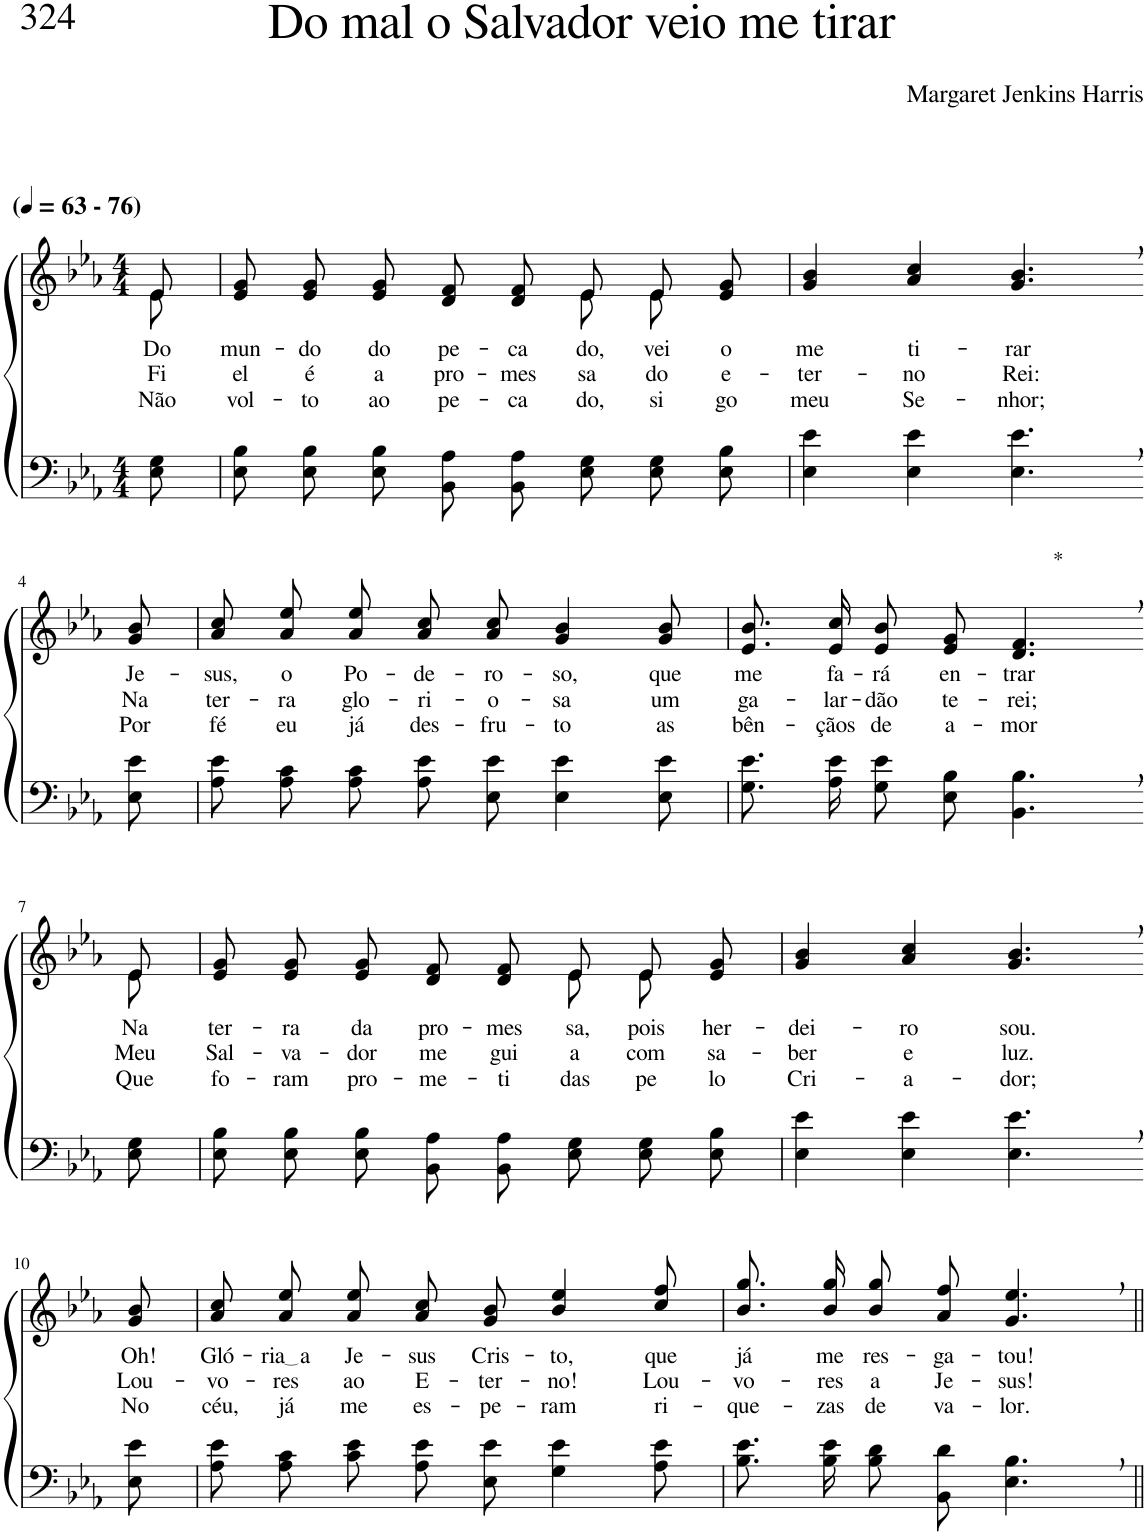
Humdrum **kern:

**kern	**kern	**text	**text	**text
*part2	*part1	*part1	*part1	*part1
*staff2	*staff1	*staff1	*staff1	*staff1
*I"Parte III e IV	*I"Parte I e II	*	*	*
*clefF4	*clefG2	*	*	*
*Trd2c3	*Trd2c3	*	*	*
*k[b-e-a-]	*k[b-e-a-]	*	*	*
*M4/4	*M4/4	*	*	*
*MM63	*MM63	*	*	*
=1	=1	=1	=1	=1
*	*^	*	*	*
!	!LO:TX:a:B:t=(	!	!	!	!
!	!LO:TX:a:B:t=- 76)	!	!	!	!
!	!	!	!LO:LY:b	!LO:LY:b	!LO:LY:b
8E-\ 8G\	8e-/	8e-\	Do	Fi-	Não
=2	=2	=2	=2	=2	=2
!	!	!	!LO:LY:b	!LO:LY:b	!LO:LY:b
8E-\ 8B-\L	8e-/ 8g/L	8ryy	mun-	-el	vol-
!	!	!	!LO:LY:b	!LO:LY:b	!LO:LY:b
*	*v	*v	*	*	*
8E-\ 8B-\J	8e-/ 8g/J	-do	é	-to
!	!	!LO:LY:b	!LO:LY:b	!LO:LY:b
8E-\ 8B-\L	8e-/ 8g/L	do	a	ao
!	!	!LO:LY:b	!LO:LY:b	!LO:LY:b
8BB-\ 8A-\J	8d/ 8f/J	pe-	pro-	pe-
!	!	!LO:LY:b	!LO:LY:b	!LO:LY:b
8BB-\ 8A-\L	8d/ 8f/L	-ca-	-mes-	-ca-
*	*^	*	*	*
!	!	!	!LO:LY:b	!LO:LY:b	!LO:LY:b
8E-\ 8G\J	8e-/J	8e-\L	do,	-sa	-do,
!	!	!	!LO:LY:b	!LO:LY:b	!LO:LY:b
8E-\ 8G\L	8e-/L	8e-\J	vei-	do	si-
!	!	!	!LO:LY:b	!LO:LY:b	!LO:LY:b
8E-\ 8B-\J	8e-/ 8g/J	8ryy	-o	e-	go
=3	=3	=3	=3	=3	=3
!	!	!	!LO:LY:b	!LO:LY:b	!LO:LY:b
*	*v	*v	*	*	*
4E-\ 4e-\	4g/ 4b-/	me	-ter-	meu
!	!	!LO:LY:b	!LO:LY:b	!LO:LY:b
4E-\ 4e-\	4a-/ 4cc/	ti-	-no	Se-
!	!	!LO:LY:b	!LO:LY:b	!LO:LY:b
4.E-\, 4.e-\,	4.g/, 4.b-/,	-rar	Rei:	-nhor;
!!LO:LB:g=z
=4-	=4-	=4-	=4-	=4-
!	!	!LO:LY:b	!LO:LY:b	!LO:LY:b
8E-\ 8e-\	8g/ 8b-/	Je-	Na	Por
=5	=5	=5	=5	=5
!	!	!LO:LY:b	!LO:LY:b	!LO:LY:b
8A-\ 8e-\L	8a-\ 8cc\L	-sus,	ter-	fé
!	!	!LO:LY:b	!LO:LY:b	!LO:LY:b
8A-\ 8c\J	8a-\ 8ee-\J	o	-ra	eu
!	!	!LO:LY:b	!LO:LY:b	!LO:LY:b
8A-\ 8c\L	8a-\ 8ee-\L	Po-	glo-	já
!	!	!LO:LY:b	!LO:LY:b	!LO:LY:b
8A-\ 8e-\J	8a-\ 8cc\J	-de-	-ri-	des-
!	!	!LO:LY:b	!LO:LY:b	!LO:LY:b
8E-\ 8e-\	8a-/ 8cc/	-ro-	-o-	-fru-
!	!	!LO:LY:b	!LO:LY:b	!LO:LY:b
4E-\ 4e-\	4g/ 4b-/	-so,	-sa	-to
!	!	!LO:LY:b	!LO:LY:b	!LO:LY:b
8E-\ 8e-\	8g/ 8b-/	que	um	as
=6	=6	=6	=6	=6
!	!	!LO:LY:b	!LO:LY:b	!LO:LY:b
8.G\ 8.e-\L	8.e-/ 8.b-/L	me	ga-	bên-
!	!	!LO:LY:b	!LO:LY:b	!LO:LY:b
16A-\ 16e-\Jk	16e-/ 16cc/Jk	fa-	-lar-	-çãos
!	!	!LO:LY:b	!LO:LY:b	!LO:LY:b
8G\ 8e-\L	8e-/ 8b-/L	-rá	-dão	de
!	!	!LO:LY:b	!LO:LY:b	!LO:LY:b
8E-\ 8B-\J	8e-/ 8g/J	en-	te-	a-
!	!LO:TX:a:t=*	!	!	!
!	!	!LO:LY:b	!LO:LY:b	!LO:LY:b
4.BB-\, 4.B-\,	4.d/, 4.f/,	-trar	-rei;	-mor
!!LO:LB:g=z
=7-	=7-	=7-	=7-	=7-
*	*^	*	*	*
!	!	!	!LO:LY:b	!LO:LY:b	!LO:LY:b
8E-\ 8G\	8e-/	8e-\	Na	Meu	-Que
=8	=8	=8	=8	=8	=8
!	!	!	!LO:LY:b	!LO:LY:b	!LO:LY:b
8E-\ 8B-\L	8e-/ 8g/L	8ryy	ter-	Sal-	fo-
!	!	!	!LO:LY:b	!LO:LY:b	!LO:LY:b
*	*v	*v	*	*	*
8E-\ 8B-\J	8e-/ 8g/J	-ra	-va-	-ram
!	!	!LO:LY:b	!LO:LY:b	!LO:LY:b
8E-\ 8B-\L	8e-/ 8g/L	da	-dor	pro-
!	!	!LO:LY:b	!LO:LY:b	!LO:LY:b
8BB-\ 8A-\J	8d/ 8f/J	pro-	me	-me-
!	!	!LO:LY:b	!LO:LY:b	!LO:LY:b
8BB-\ 8A-\L	8d/ 8f/L	-mes-	gui-	-ti-
*	*^	*	*	*
!	!	!	!LO:LY:b	!LO:LY:b	!LO:LY:b
8E-\ 8G\J	8e-/J	8e-\L	-sa,	-a	-das
!	!	!	!LO:LY:b	!LO:LY:b	!LO:LY:b
8E-\ 8G\L	8e-/L	8e-\J	pois	com	pe-
!	!	!	!LO:LY:b	!LO:LY:b	!LO:LY:b
8E-\ 8B-\J	8e-/ 8g/J	8ryy	her-	sa-	-lo
=9	=9	=9	=9	=9	=9
!	!	!	!LO:LY:b	!LO:LY:b	!LO:LY:b
*	*v	*v	*	*	*
4E-\ 4e-\	4g/ 4b-/	-dei-	-ber	Cri-
!	!	!LO:LY:b	!LO:LY:b	!LO:LY:b
4E-\ 4e-\	4a-/ 4cc/	-ro	e	-a-
!	!	!LO:LY:b	!LO:LY:b	!LO:LY:b
4.E-\, 4.e-\,	4.g/, 4.b-/,	sou.	luz.	-dor;
!!LO:LB:g=z
=10-	=10-	=10-	=10-	=10-
!	!	!LO:LY:b	!LO:LY:b	!LO:LY:b
8E-\ 8e-\	8g/ 8b-/	Oh!	Lou-	No
=11	=11	=11	=11	=11
!	!	!LO:LY:b	!LO:LY:b	!LO:LY:b
8A-\ 8e-\L	8a-\ 8cc\L	Gló-	-vo-	céu,
!	!	!LO:LY:b	!LO:LY:b	!LO:LY:b
8A-\ 8c\J	8a-\ 8ee-\J	ria a	-res	já
!	!	!LO:LY:b	!LO:LY:b	!LO:LY:b
8c\ 8e-\L	8a-\ 8ee-\L	Je-	ao	me
!	!	!LO:LY:b	!LO:LY:b	!LO:LY:b
8A-\ 8e-\J	8a-\ 8cc\J	-sus	E-	es-
!	!	!LO:LY:b	!LO:LY:b	!LO:LY:b
8E-\ 8e-\	8g/ 8b-/	Cris-	-ter-	-pe-
!	!	!LO:LY:b	!LO:LY:b	!LO:LY:b
4G\ 4e-\	4b-/ 4ee-/	-to,	-no!	-ram
!	!	!LO:LY:b	!LO:LY:b	!LO:LY:b
8A-\ 8e-\	8cc/ 8ff/	que	Lou-	ri-
=12	=12	=12	=12	=12
!	!	!LO:LY:b	!LO:LY:b	!LO:LY:b
8.B-\ 8.e-\L	8.b-\ 8.gg\L	já	-vo-	-que-
!	!	!LO:LY:b	!LO:LY:b	!LO:LY:b
16B-\ 16e-\Jk	16b-\ 16gg\Jk	me	-res	-zas
!	!	!LO:LY:b	!LO:LY:b	!LO:LY:b
8B-\ 8d\L	8b-\ 8gg\L	res-	a	de
!	!	!LO:LY:b	!LO:LY:b	!LO:LY:b
8BB-\ 8d\J	8a-\ 8ff\J	-ga-	Je-	va-
!	!	!LO:LY:b	!LO:LY:b	!LO:LY:b
4.E-\, 4.B-\,	4.g/, 4.ee-/,	-tou!	-sus!	-lor.
=||	=||	=||	=||	=||
*-	*-	*-	*-	*-
